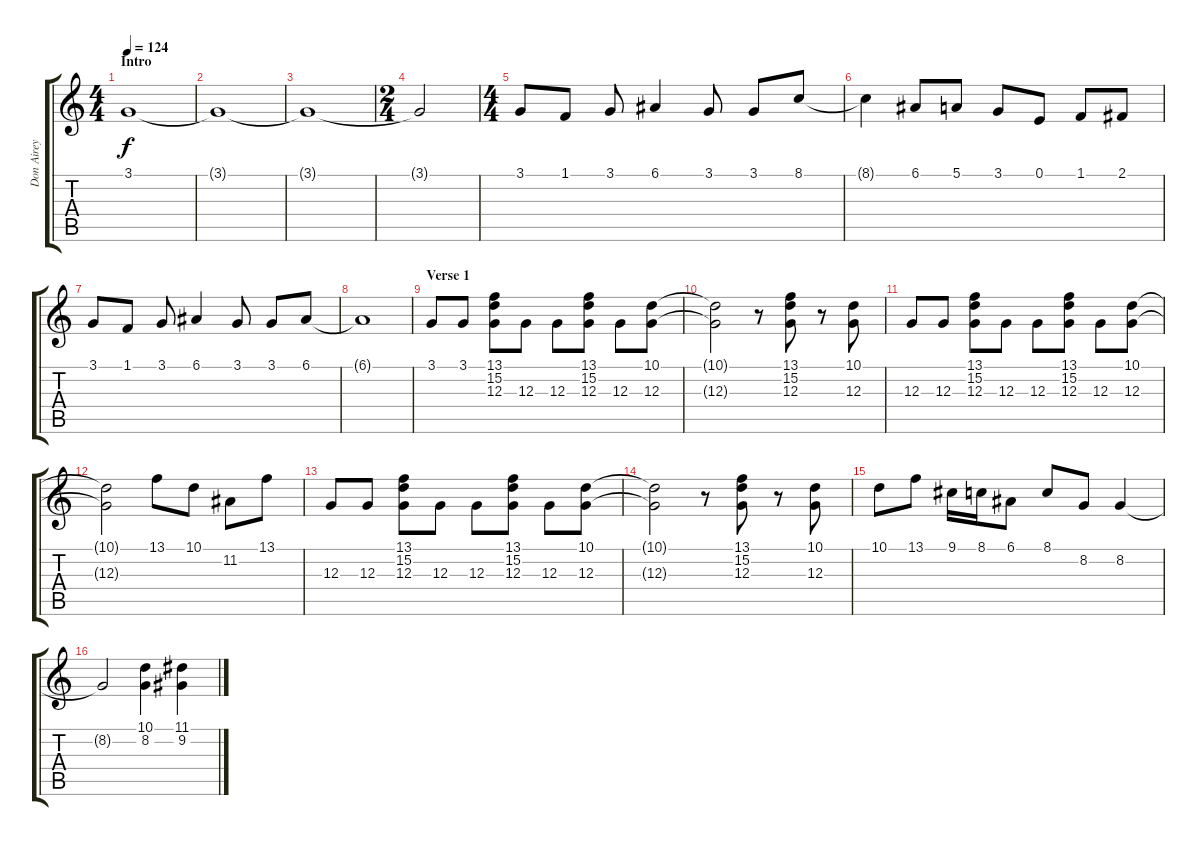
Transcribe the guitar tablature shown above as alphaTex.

\track ("Don Airey (Keyboard)" "Don Airey ") {instrument rockorgan}
\staff {score tabs}
\tuning (E4 B3 G3 D3 A2 E2) {hide}
\ts (4 4)
\section ("" "Intro")
\tempo 124
\clef g2
\ks c
3.1.1{dy f instrument rockorgan} |
3.1{t}.1 |
3.1{t}.1 |
\ts (2 4)
3.1{t}.2 |
\ts (4 4)
3.1.8 1.1.8 3.1.8 6.1.4 3.1.8 3.1.8 8.1.8 |
8.1{t}.4 6.1.8 5.1.8 3.1.8 0.1.8 1.1.8 2.1.8 |
3.1.8 1.1.8 3.1.8 6.1.4 3.1.8 3.1.8 6.1.8 |
6.1{t}.1 |
\section ("" "Verse 1")
3.1.8{volume 10} 3.1.8 (13.1 15.2 12.3).8 12.3.8 12.3.8 (13.1 15.2 12.3).8 12.3.8 (10.1 12.3).8 |
(10.1{t} 12.3{t}).2 r.8 (13.1 15.2 12.3).8 r.8 (10.1 12.3).8 |
12.3.8 12.3.8 (13.1 15.2 12.3).8 12.3.8 12.3.8 (13.1 15.2 12.3).8 12.3.8 (10.1 12.3).8 |
(10.1{t} 12.3{t}).2 13.1.8 10.1.8 11.2.8 13.1.8 |
12.3.8 12.3.8 (13.1 15.2 12.3).8 12.3.8 12.3.8 (13.1 15.2 12.3).8 12.3.8 (10.1 12.3).8 |
(10.1{t} 12.3{t}).2 r.8 (13.1 15.2 12.3).8 r.8 (10.1 12.3).8 |
10.1.8 13.1.8 9.1.16 8.1.16 6.1.8 8.1.8 8.2.8 8.2.4 |
8.2{t}.2 (10.1 8.2).4 (11.1 9.2).4
